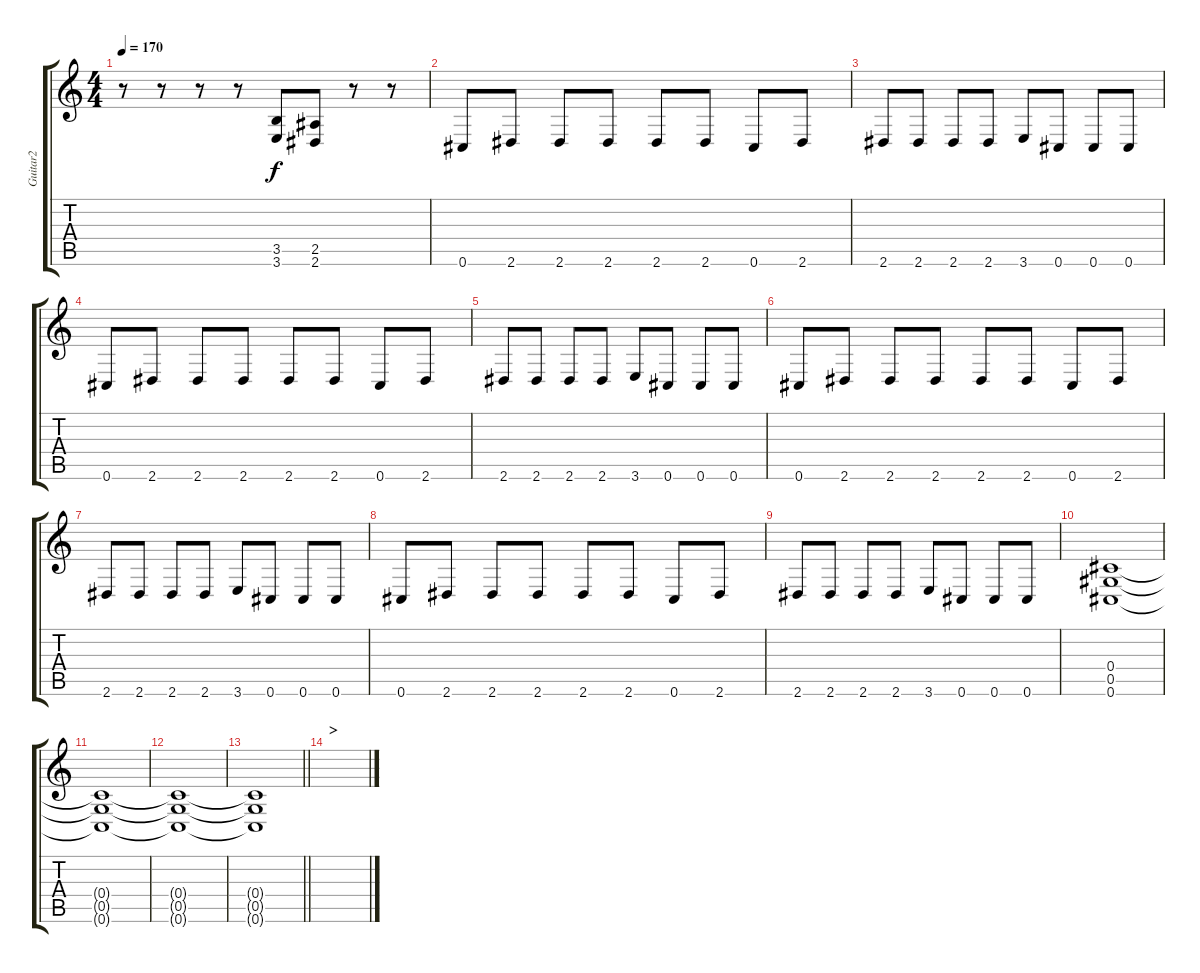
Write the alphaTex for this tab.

\track ("Guitar2" "Guitar2") {instrument distortionguitar}
\staff {score tabs}
\tuning (Eb4 Bb3 Gb3 Db3 Ab2 Db2) {hide}
\ts (4 4)
\tempo 170
\clef g2
\ks c
r.8{dy f} r.8 r.8 r.8 (3.5 3.6).8 (2.5 2.6).8 r.8 r.8 |
0.6.8 2.6.8 2.6.8 2.6.8 2.6.8 2.6.8 0.6.8 2.6.8 |
2.6.8 2.6.8 2.6.8 2.6.8 3.6.8 0.6.8 0.6.8 0.6.8 |
0.6.8 2.6.8 2.6.8 2.6.8 2.6.8 2.6.8 0.6.8 2.6.8 |
2.6.8 2.6.8 2.6.8 2.6.8 3.6.8 0.6.8 0.6.8 0.6.8 |
0.6.8 2.6.8 2.6.8 2.6.8 2.6.8 2.6.8 0.6.8 2.6.8 |
2.6.8 2.6.8 2.6.8 2.6.8 3.6.8 0.6.8 0.6.8 0.6.8 |
0.6.8 2.6.8 2.6.8 2.6.8 2.6.8 2.6.8 0.6.8 2.6.8 |
2.6.8 2.6.8 2.6.8 2.6.8 3.6.8 0.6.8 0.6.8 0.6.8 |
(0.4 0.5 0.6).1 |
(0.4{t} 0.5{t} 0.6{t}).1 |
(0.4{t} 0.5{t} 0.6{t}).1 |
\barLineRight lightlight
(0.4{t} 0.5{t} 0.6{t}).1 |
\section ("" ">")
